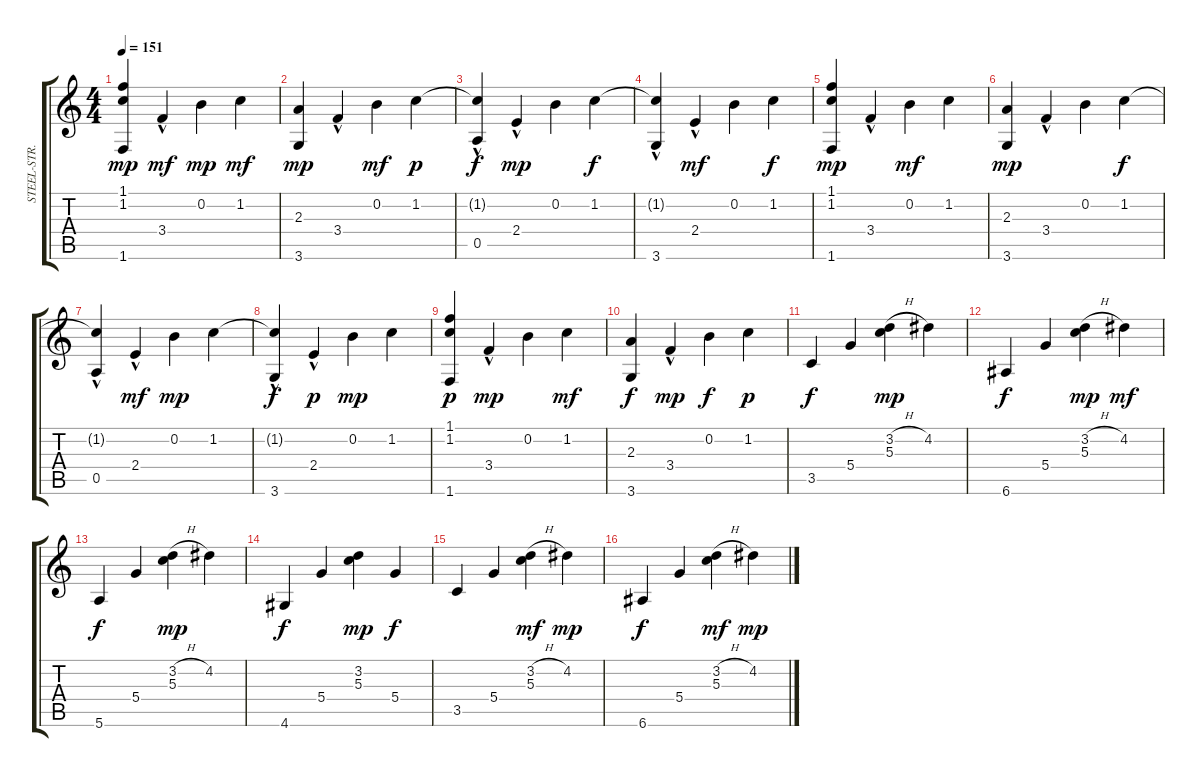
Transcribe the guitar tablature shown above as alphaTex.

\track ("STEEL-STR.GT.       " "STEEL-STR.") {instrument acousticguitarsteel}
\staff {score tabs}
\tuning (E4 B3 G3 D3 A2 E2) {hide}
\ts (4 4)
\tempo 151
\clef g2
\ks c
(1.1 1.2 1.6).4{dy mp} 3.4{hac}.4{dy mf} 0.2.4{dy mp} 1.2.4{dy mf} |
(2.3 3.6).4{dy mp} 3.4{hac}.4 0.2.4{dy mf} 1.2.4{dy p} |
(1.2{hac t} 0.5).4{dy f} 2.4{hac}.4{dy mp} 0.2.4 1.2.4{dy f} |
(1.2{hac t} 3.6).4 2.4{hac}.4{dy mf} 0.2.4 1.2.4{dy f} |
(1.1 1.2 1.6).4{dy mp} 3.4{hac}.4 0.2.4{dy mf} 1.2.4 |
(2.3 3.6).4{dy mp} 3.4{hac}.4 0.2.4 1.2.4{dy f} |
(1.2{hac t} 0.5).4 2.4{hac}.4{dy mf} 0.2.4{dy mp} 1.2.4 |
(1.2{hac t} 3.6).4{dy f} 2.4{hac}.4{dy p} 0.2.4{dy mp} 1.2.4 |
(1.1 1.2 1.6).4{dy p} 3.4{hac}.4{dy mp} 0.2.4 1.2.4{dy mf} |
(2.3 3.6).4{dy f} 3.4{hac}.4{dy mp} 0.2.4{dy f} 1.2.4{dy p} |
3.5.4{dy f} 5.4.4 (3.2{h} 5.3).4{dy mp} 4.2.4 |
6.6.4{dy f} 5.4.4 (3.2{h} 5.3).4{dy mp} 4.2.4{dy mf} |
5.6.4{dy f} 5.4.4 (3.2{h} 5.3).4{dy mp} 4.2.4 |
4.6.4{dy f} 5.4.4 (3.2 5.3).4{dy mp} 5.4.4{dy f} |
3.5.4 5.4.4 (3.2{h} 5.3).4{dy mf} 4.2.4{dy mp} |
6.6.4{dy f} 5.4.4 (3.2{h} 5.3).4{dy mf} 4.2.4{dy mp}
